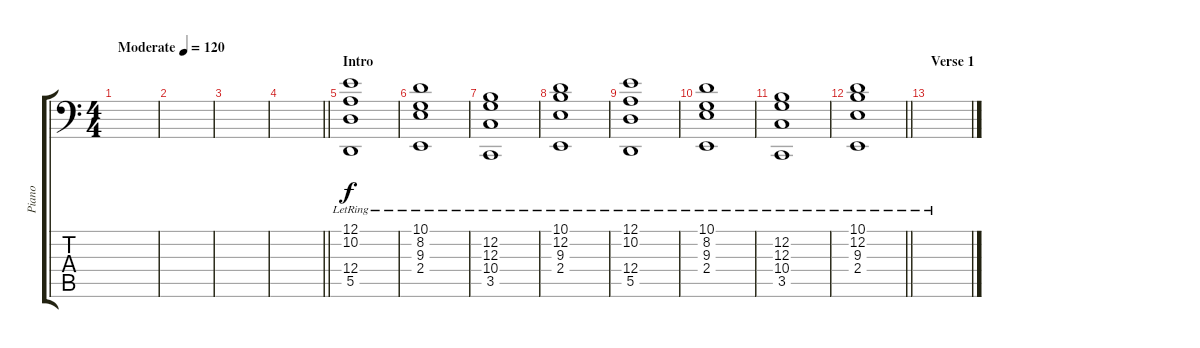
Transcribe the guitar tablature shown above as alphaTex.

\track ("Piano" "Piano") {instrument acousticgrandpiano}
\staff {score tabs}
\tuning (E3 B2 G2 D2 A1 E1) {hide}
\ts (4 4)
\tempo (120 "Moderate")
\clef f4
\ks c
|
|
|
\barLineRight lightlight
|
\section ("" "Intro")
(12.1{lr} 10.2{lr} 12.4{lr} 5.5).1 |
(10.1{lr} 8.2{lr} 9.3{lr} 2.4).1 |
(12.2{lr} 12.3{lr} 10.4{lr} 3.5).1 |
(10.1{lr} 12.2{lr} 9.3{lr} 2.4).1 |
(12.1{lr} 10.2{lr} 12.4{lr} 5.5).1 |
(10.1{lr} 8.2{lr} 9.3{lr} 2.4).1 |
(12.2{lr} 12.3{lr} 10.4{lr} 3.5).1 |
\barLineRight lightlight
(10.1{lr} 12.2{lr} 9.3{lr} 2.4).1 |
\section ("" "Verse 1")
